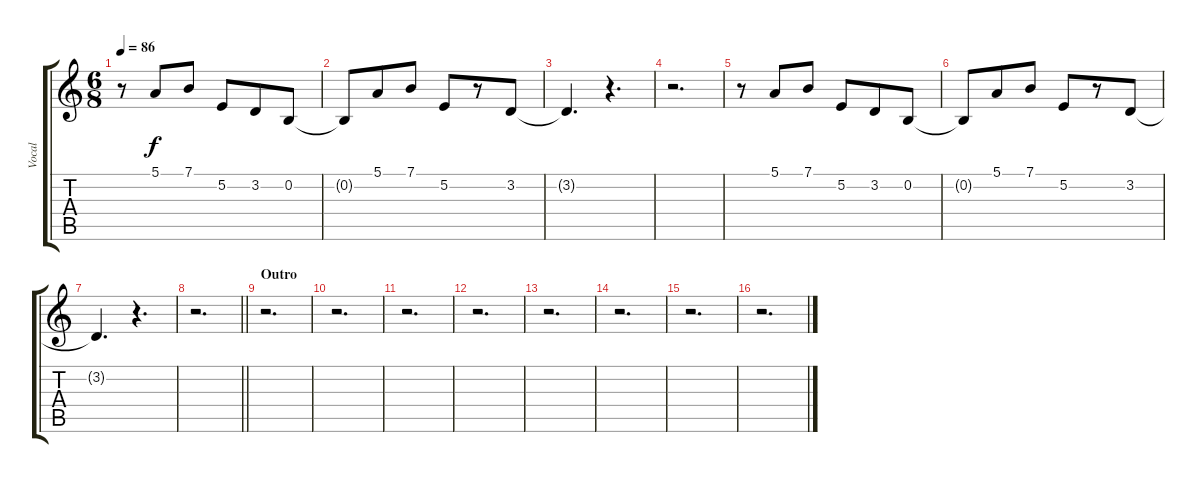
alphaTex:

\track ("Vocal" "Vocal") {instrument acousticgrandpiano}
\staff {score tabs}
\tuning (E4 B3 G3 D3 A2 E2) {hide}
\ts (6 8)
\tempo 86
\clef g2
\ks c
r.8{dy f} 5.1.8 7.1.8 5.2.8 3.2.8 0.2.8 |
0.2{t}.8 5.1.8 7.1.8 5.2.8 r.8 3.2.8 |
3.2{t}.4{d} r.4{d} |
r.2{d} |
r.8 5.1.8 7.1.8 5.2.8 3.2.8 0.2.8 |
0.2{t}.8 5.1.8 7.1.8 5.2.8 r.8 3.2.8 |
3.2{t}.4{d} r.4{d} |
\barLineRight lightlight
r.2{d} |
\section ("" "Outro")
r.2{d} |
r.2{d} |
r.2{d} |
r.2{d} |
r.2{d} |
r.2{d} |
r.2{d} |
r.2{d}
